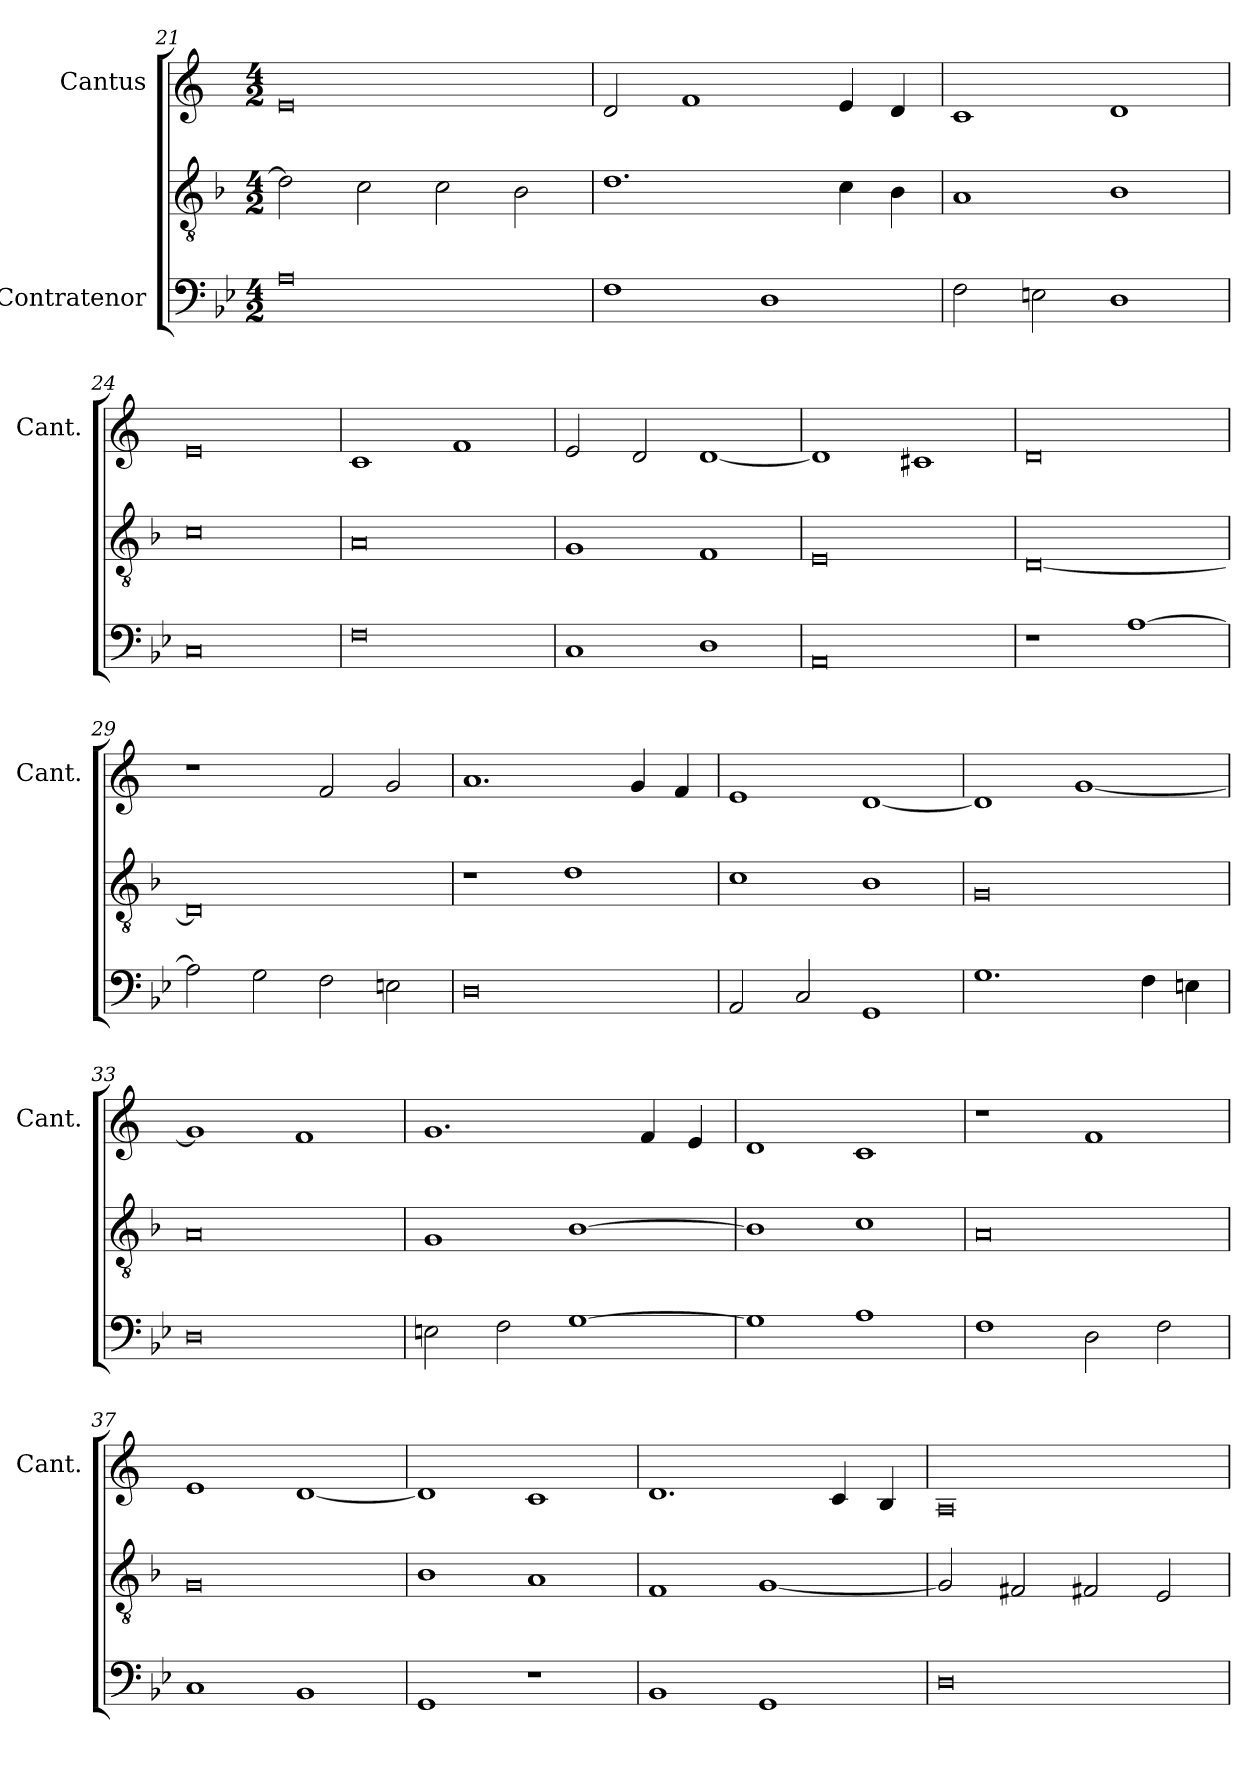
**kern	**kern	**kern
*part3	*part2	*part1
*staff3	*staff2	*staff1
*I"Contratenor	*	*I"Cantus
*	*	*I'Cant.
*clefF4	*clefGv2	*clefG2
*	*ITrd7c12	*
*k[b-e-]	*k[b-]	*k[]
*B-:	*F:	*C:
*M4/2	*M4/2	*M4/2
=21	=21	=21
0A\	2D\]	0e/
.	2C\	.
.	2C\	.
.	2BB-\	.
=22	=22	=22
1F\	1.D\	2d/
.	.	1f/
1D\	.	.
.	4C\	4e/
.	4BB-\	4d/
=23	=23	=23
2F\	1AA/	1c/
2En\	.	.
1D\	1BB-\	1d/
=24	=24	=24
0C/	0C\	0e/
=25	=25	=25
0F\	0AA/	1c/
.	.	1f/
=26	=26	=26
1C/	1GG/	2e/
.	.	2d/
1D\	1FF/	[1d/
=27	=27	=27
0AA/	0EE/	1d/]
.	.	1c#X/
=28	=28	=28
1r	[0DD/	0d/
[1A\	.	.
=29	=29	=29
2A\]	0DD/]	1r
2G\	.	.
2F\	.	2f/
2En\	.	2g/
=30	=30	=30
0D\	1r	1.a/
.	1D\	.
.	.	4g/
.	.	4f/
=31	=31	=31
2AA/	1C\	1e/
2C/	.	.
1GG/	1BB-\	[1d/
=32	=32	=32
1.G\	0GG/	1d/]
.	.	[1g/
4F\	.	.
4En\	.	.
=33	=33	=33
0D\	0AA/	1g/]
.	.	1f/
=34	=34	=34
2En\	1GG/	1.g/
2F\	.	.
[1G\	[1BB-\	.
.	.	4f/
.	.	4e/
=35	=35	=35
1G\]	1BB-\]	1d/
1A\	1C\	1c/
=36	=36	=36
1F\	0AA/	1r
2D\	.	1f/
2F\	.	.
=37	=37	=37
1C/	0GG/	1e/
1BB-/	.	[1d/
=38	=38	=38
1GG/	1BB-\	1d/]
1r	1AA/	1c/
=39	=39	=39
1BB-/	1FF/	1.d/
1GG/	[1GG/	.
.	.	4c/
.	.	4B/
=40	=40	=40
0D\	2GG/]	0A/
.	2FF#X/	.
.	2FF#X/	.
.	2EE/	.
=	=	=
*-	*-	*-
